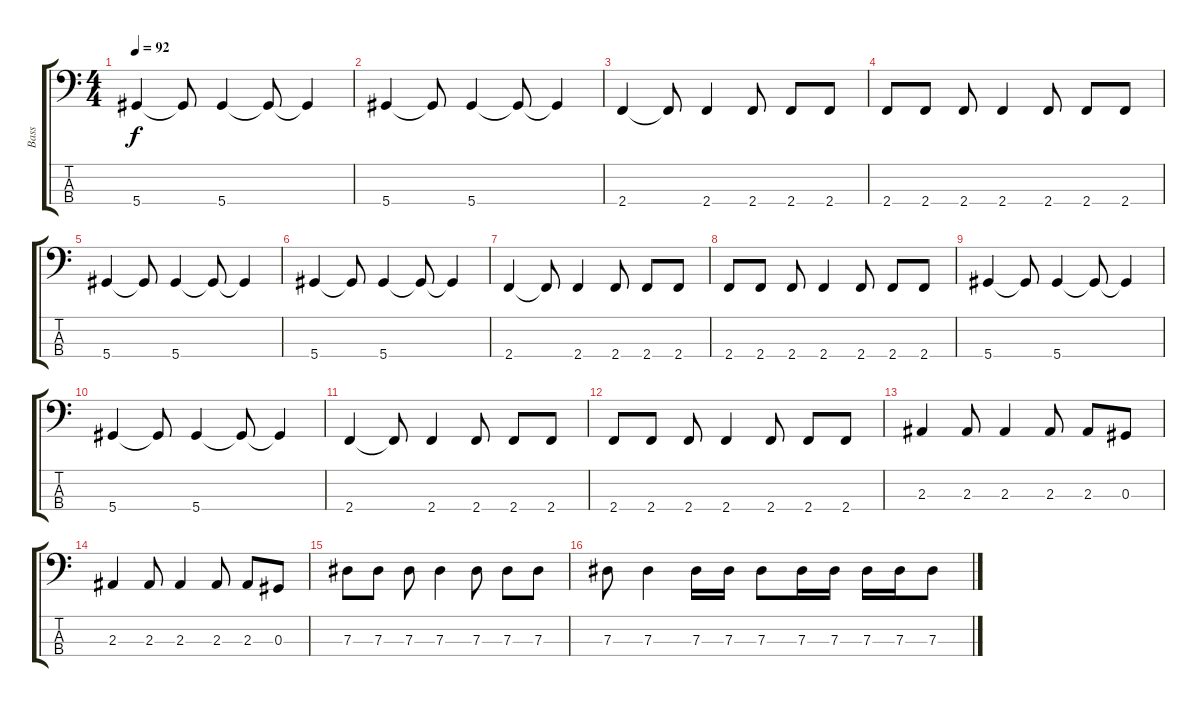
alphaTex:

\track ("Bass" "Bass") {instrument electricbasspick}
\staff {score tabs}
\tuning (Gb2 Db2 Ab1 Eb1) {hide}
\ts (4 4)
\tempo 92
\clef f4
\ks c
5.4.4{dy f} 5.4{t}.8 5.4.4 5.4{t}.8 5.4{t}.4 |
5.4.4 5.4{t}.8 5.4.4 5.4{t}.8 5.4{t}.4 |
2.4.4 2.4{t}.8 2.4.4 2.4.8 2.4.8 2.4.8 |
2.4.8 2.4.8 2.4.8 2.4.4 2.4.8 2.4.8 2.4.8 |
5.4.4 5.4{t}.8 5.4.4 5.4{t}.8 5.4{t}.4 |
5.4.4 5.4{t}.8 5.4.4 5.4{t}.8 5.4{t}.4 |
2.4.4 2.4{t}.8 2.4.4 2.4.8 2.4.8 2.4.8 |
2.4.8 2.4.8 2.4.8 2.4.4 2.4.8 2.4.8 2.4.8 |
5.4.4 5.4{t}.8 5.4.4 5.4{t}.8 5.4{t}.4 |
5.4.4 5.4{t}.8 5.4.4 5.4{t}.8 5.4{t}.4 |
2.4.4 2.4{t}.8 2.4.4 2.4.8 2.4.8 2.4.8 |
2.4.8 2.4.8 2.4.8 2.4.4 2.4.8 2.4.8 2.4.8 |
2.3.4 2.3.8 2.3.4 2.3.8 2.3.8 0.3.8 |
2.3.4 2.3.8 2.3.4 2.3.8 2.3.8 0.3.8 |
7.3.8 7.3.8 7.3.8 7.3.4 7.3.8 7.3.8 7.3.8 |
7.3.8 7.3.4 7.3.16 7.3.16 7.3.8 7.3.16 7.3.16 7.3.16 7.3.16 7.3.8
